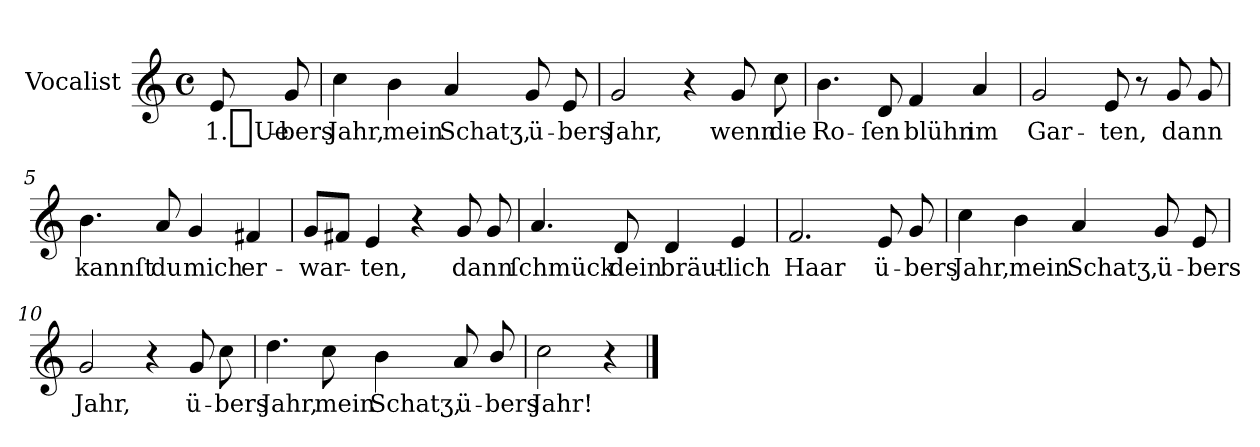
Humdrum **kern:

**kern	**text
*part1	*part1
*staff1	*staff1
*I"Vocalist	*
*k[]	*
*C:	*
*M4/4	*
*met(c)	*
=	=
8e	1._Ue-
8g	-bers
=1	=1
4cc	Jahr,
4b	mein
4a	Schatʒ,
8g	ü-
8e	-bers
=2	=2
2g	Jahr,
4r	.
8g	wenn
8cc	die
=3	=3
4.b	Ro-
8d	-ſen
4f	blühn
4a	im
=4	=4
2g	Gar-
8e	-ten,
8r	.
8g	dann
8g	.
=5	=5
4.b	kannſt
8a	du
4g	mich
4f#X	er-
=6	=6
8gL	-war-
8f#XJ	.
4e	-ten,
4r	.
8g	dann
8g	.
=7	=7
4.a	ſchmück
8d	dein
4d	bräut-
4e	-lich
=8	=8
2.f	Haar
8e	ü-
8g	-bers
=9	=9
4cc	Jahr,
4b	mein
4a	Schatʒ,
8g	ü-
8e	-bers
=10	=10
2g	Jahr,
4r	.
8g	ü-
8cc	-bers
=11	=11
4.dd	Jahr,
8cc	mein
4b	Schatʒ,
8a	ü-
8b/	-bers
=12	=12
2cc	Jahr!
4r	.
==	==
*-	*-
